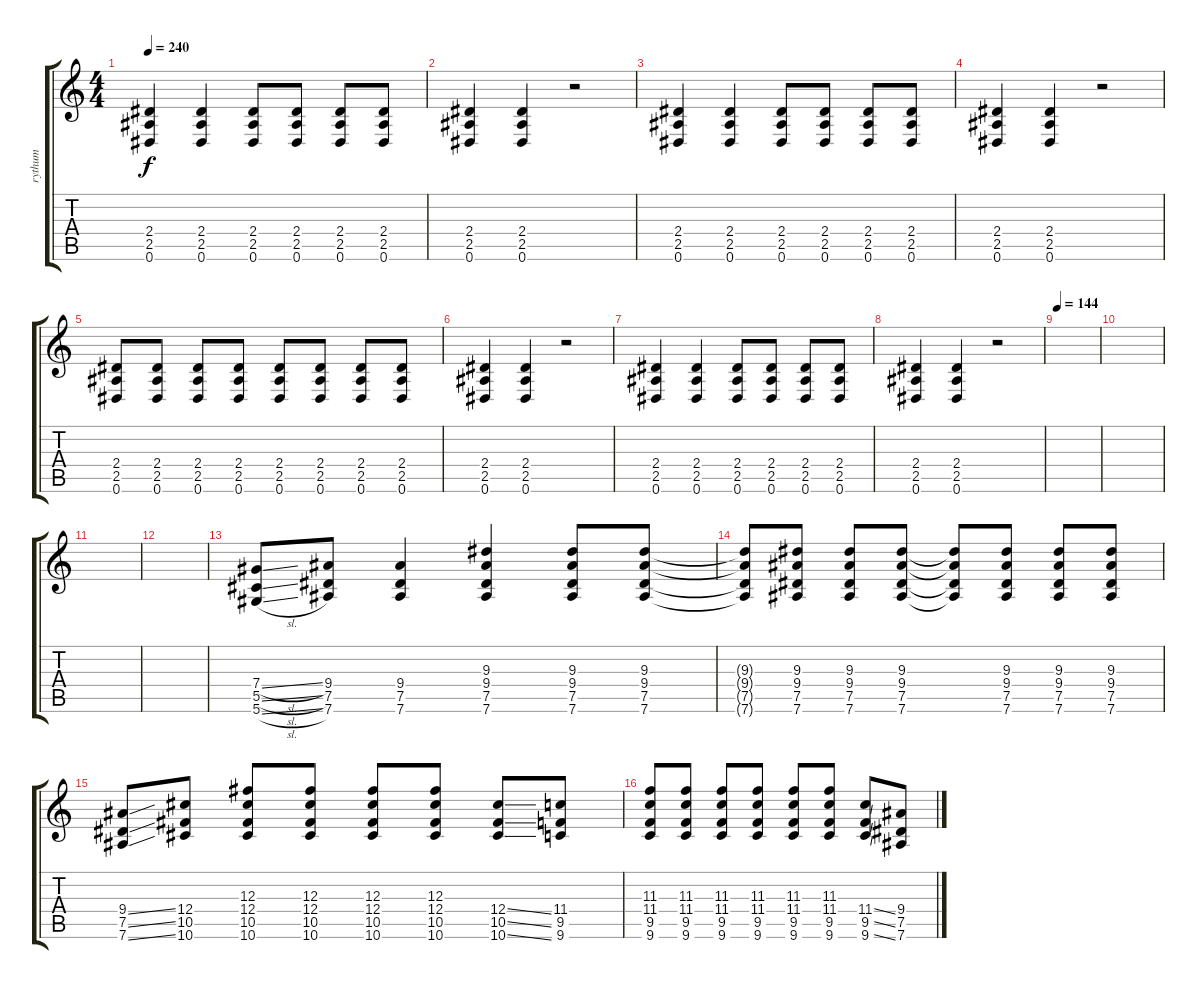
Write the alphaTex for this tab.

\track ("rythum" "rythum") {instrument overdrivenguitar}
\staff {score tabs}
\tuning (Eb4 Bb3 Gb3 Db3 Ab2 Eb2) {hide}
\ts (4 4)
\tempo 240
\clef g2
\ks c
(2.4 2.5 0.6).4{dy f} (2.4 2.5 0.6).4 (2.4 2.5 0.6).8 (2.4 2.5 0.6).8 (2.4 2.5 0.6).8 (2.4 2.5 0.6).8 |
(2.4 2.5 0.6).4 (2.4 2.5 0.6).4 r.2 |
(2.4 2.5 0.6).4 (2.4 2.5 0.6).4 (2.4 2.5 0.6).8 (2.4 2.5 0.6).8 (2.4 2.5 0.6).8 (2.4 2.5 0.6).8 |
(2.4 2.5 0.6).4 (2.4 2.5 0.6).4 r.2 |
(2.4 2.5 0.6).8 (2.4 2.5 0.6).8 (2.4 2.5 0.6).8 (2.4 2.5 0.6).8 (2.4 2.5 0.6).8 (2.4 2.5 0.6).8 (2.4 2.5 0.6).8 (2.4 2.5 0.6).8 |
(2.4 2.5 0.6).4 (2.4 2.5 0.6).4 r.2 |
(2.4 2.5 0.6).4 (2.4 2.5 0.6).4 (2.4 2.5 0.6).8 (2.4 2.5 0.6).8 (2.4 2.5 0.6).8 (2.4 2.5 0.6).8 |
(2.4 2.5 0.6).4 (2.4 2.5 0.6).4 r.2 |
\tempo 144
|
|
|
|
(7.4{sl} 5.5{sl} 5.6{sl}).8 (9.4 7.5 7.6).8 (9.4 7.5 7.6).4 (9.3 9.4 7.5 7.6).4 (9.3 9.4 7.5 7.6).8 (9.3 9.4 7.5 7.6).8 |
(9.3{t} 9.4{t} 7.5{t} 7.6{t}).8 (9.3 9.4 7.5 7.6).8 (9.3 9.4 7.5 7.6).8 (9.3 9.4 7.5 7.6).8 (9.3{t} 9.4{t} 7.5{t} 7.6{t}).8 (9.3 9.4 7.5 7.6).8 (9.3 9.4 7.5 7.6).8 (9.3 9.4 7.5 7.6).8 |
(9.4{ss} 7.5{ss} 7.6{ss}).8 (12.4 10.5 10.6).8 (12.3 12.4 10.5 10.6).8 (12.3 12.4 10.5 10.6).8 (12.3 12.4 10.5 10.6).8 (12.3 12.4 10.5 10.6).8 (12.4{ss} 10.5{ss} 10.6{ss}).8 (11.4 9.5 9.6).8 |
(11.3 11.4 9.5 9.6).8 (11.3 11.4 9.5 9.6).8 (11.3 11.4 9.5 9.6).8 (11.3 11.4 9.5 9.6).8 (11.3 11.4 9.5 9.6).8 (11.3 11.4 9.5 9.6).8 (11.4{ss} 9.5{ss} 9.6{ss}).8 (9.4 7.5 7.6).8
